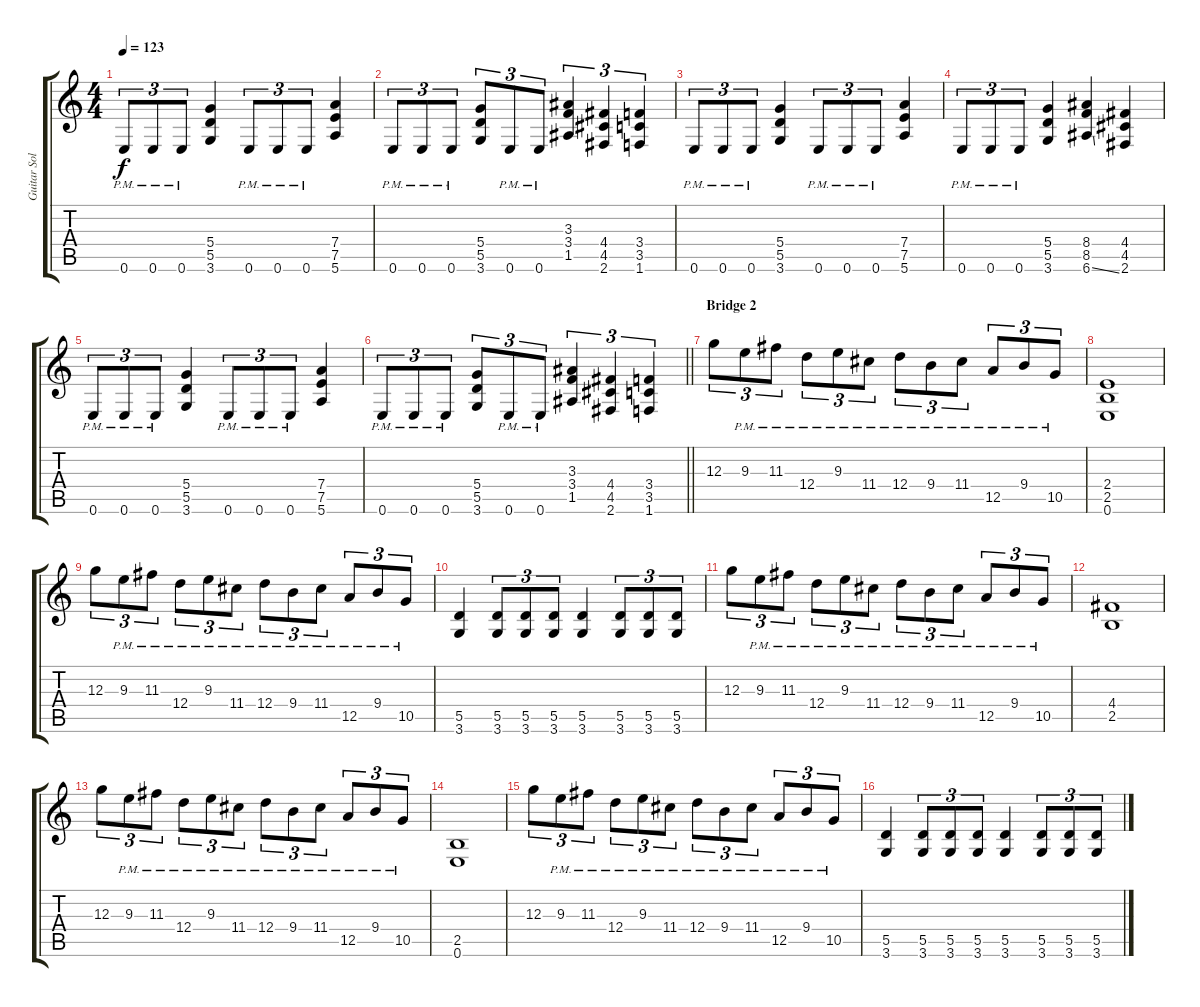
\track ("Guitar Solo (1)" "Guitar Sol") {instrument distortionguitar}
\staff {score tabs}
\tuning (E4 B3 G3 D3 A2 E2) {hide}
\ts (4 4)
\tempo 123
\clef g2
\ks c
0.6{pm}.8{tu (3 2) dy f} 0.6{pm}.8{tu (3 2)} 0.6{pm}.8{tu (3 2)} (5.4 5.5 3.6).4 0.6{pm}.8{tu (3 2)} 0.6{pm}.8{tu (3 2)} 0.6{pm}.8{tu (3 2)} (7.4 7.5 5.6).4 |
0.6{pm}.8{tu (3 2)} 0.6{pm}.8{tu (3 2)} 0.6{pm}.8{tu (3 2)} (5.4 5.5 3.6).8{tu (3 2)} 0.6{pm}.8{tu (3 2)} 0.6{pm}.8{tu (3 2)} (3.3 3.4 1.5).4{tu (3 2)} (4.4 4.5 2.6).4{tu (3 2)} (3.4 3.5 1.6).4{tu (3 2)} |
0.6{pm}.8{tu (3 2)} 0.6{pm}.8{tu (3 2)} 0.6{pm}.8{tu (3 2)} (5.4 5.5 3.6).4 0.6{pm}.8{tu (3 2)} 0.6{pm}.8{tu (3 2)} 0.6{pm}.8{tu (3 2)} (7.4 7.5 5.6).4 |
0.6{pm}.8{tu (3 2)} 0.6{pm}.8{tu (3 2)} 0.6{pm}.8{tu (3 2)} (5.4 5.5 3.6).4 (8.4 8.5 6.6{ss}).4 (4.4 4.5 2.6).4 |
0.6{pm}.8{tu (3 2)} 0.6{pm}.8{tu (3 2)} 0.6{pm}.8{tu (3 2)} (5.4 5.5 3.6).4 0.6{pm}.8{tu (3 2)} 0.6{pm}.8{tu (3 2)} 0.6{pm}.8{tu (3 2)} (7.4 7.5 5.6).4 |
\barLineRight lightlight
0.6{pm}.8{tu (3 2)} 0.6{pm}.8{tu (3 2)} 0.6{pm}.8{tu (3 2)} (5.4 5.5 3.6).8{tu (3 2)} 0.6{pm}.8{tu (3 2)} 0.6{pm}.8{tu (3 2)} (3.3 3.4 1.5).4{tu (3 2)} (4.4 4.5 2.6).4{tu (3 2)} (3.4 3.5 1.6).4{tu (3 2)} |
\section ("" "Bridge 2")
12.3.8{tu (3 2)} 9.3{pm}.8{tu (3 2)} 11.3{pm}.8{tu (3 2)} 12.4{pm}.8{tu (3 2)} 9.3{pm}.8{tu (3 2)} 11.4{pm}.8{tu (3 2)} 12.4{pm}.8{tu (3 2)} 9.4{pm}.8{tu (3 2)} 11.4{pm}.8{tu (3 2)} 12.5{pm}.8{tu (3 2)} 9.4{pm}.8{tu (3 2)} 10.5{pm}.8{tu (3 2)} |
(2.4 2.5 0.6).1 |
12.3.8{tu (3 2)} 9.3{pm}.8{tu (3 2)} 11.3{pm}.8{tu (3 2)} 12.4{pm}.8{tu (3 2)} 9.3{pm}.8{tu (3 2)} 11.4{pm}.8{tu (3 2)} 12.4{pm}.8{tu (3 2)} 9.4{pm}.8{tu (3 2)} 11.4{pm}.8{tu (3 2)} 12.5{pm}.8{tu (3 2)} 9.4{pm}.8{tu (3 2)} 10.5{pm}.8{tu (3 2)} |
(5.5 3.6).4 (5.5 3.6).8{tu (3 2)} (5.5 3.6).8{tu (3 2)} (5.5 3.6).8{tu (3 2)} (5.5 3.6).4 (5.5 3.6).8{tu (3 2)} (5.5 3.6).8{tu (3 2)} (5.5 3.6).8{tu (3 2)} |
12.3.8{tu (3 2)} 9.3{pm}.8{tu (3 2)} 11.3{pm}.8{tu (3 2)} 12.4{pm}.8{tu (3 2)} 9.3{pm}.8{tu (3 2)} 11.4{pm}.8{tu (3 2)} 12.4{pm}.8{tu (3 2)} 9.4{pm}.8{tu (3 2)} 11.4{pm}.8{tu (3 2)} 12.5{pm}.8{tu (3 2)} 9.4{pm}.8{tu (3 2)} 10.5{pm}.8{tu (3 2)} |
(4.4 2.5).1 |
12.3.8{tu (3 2)} 9.3{pm}.8{tu (3 2)} 11.3{pm}.8{tu (3 2)} 12.4{pm}.8{tu (3 2)} 9.3{pm}.8{tu (3 2)} 11.4{pm}.8{tu (3 2)} 12.4{pm}.8{tu (3 2)} 9.4{pm}.8{tu (3 2)} 11.4{pm}.8{tu (3 2)} 12.5{pm}.8{tu (3 2)} 9.4{pm}.8{tu (3 2)} 10.5{pm}.8{tu (3 2)} |
(2.5 0.6).1 |
12.3.8{tu (3 2)} 9.3{pm}.8{tu (3 2)} 11.3{pm}.8{tu (3 2)} 12.4{pm}.8{tu (3 2)} 9.3{pm}.8{tu (3 2)} 11.4{pm}.8{tu (3 2)} 12.4{pm}.8{tu (3 2)} 9.4{pm}.8{tu (3 2)} 11.4{pm}.8{tu (3 2)} 12.5{pm}.8{tu (3 2)} 9.4{pm}.8{tu (3 2)} 10.5{pm}.8{tu (3 2)} |
(5.5 3.6).4 (5.5 3.6).8{tu (3 2)} (5.5 3.6).8{tu (3 2)} (5.5 3.6).8{tu (3 2)} (5.5 3.6).4 (5.5 3.6).8{tu (3 2)} (5.5 3.6).8{tu (3 2)} (5.5 3.6).8{tu (3 2)}
